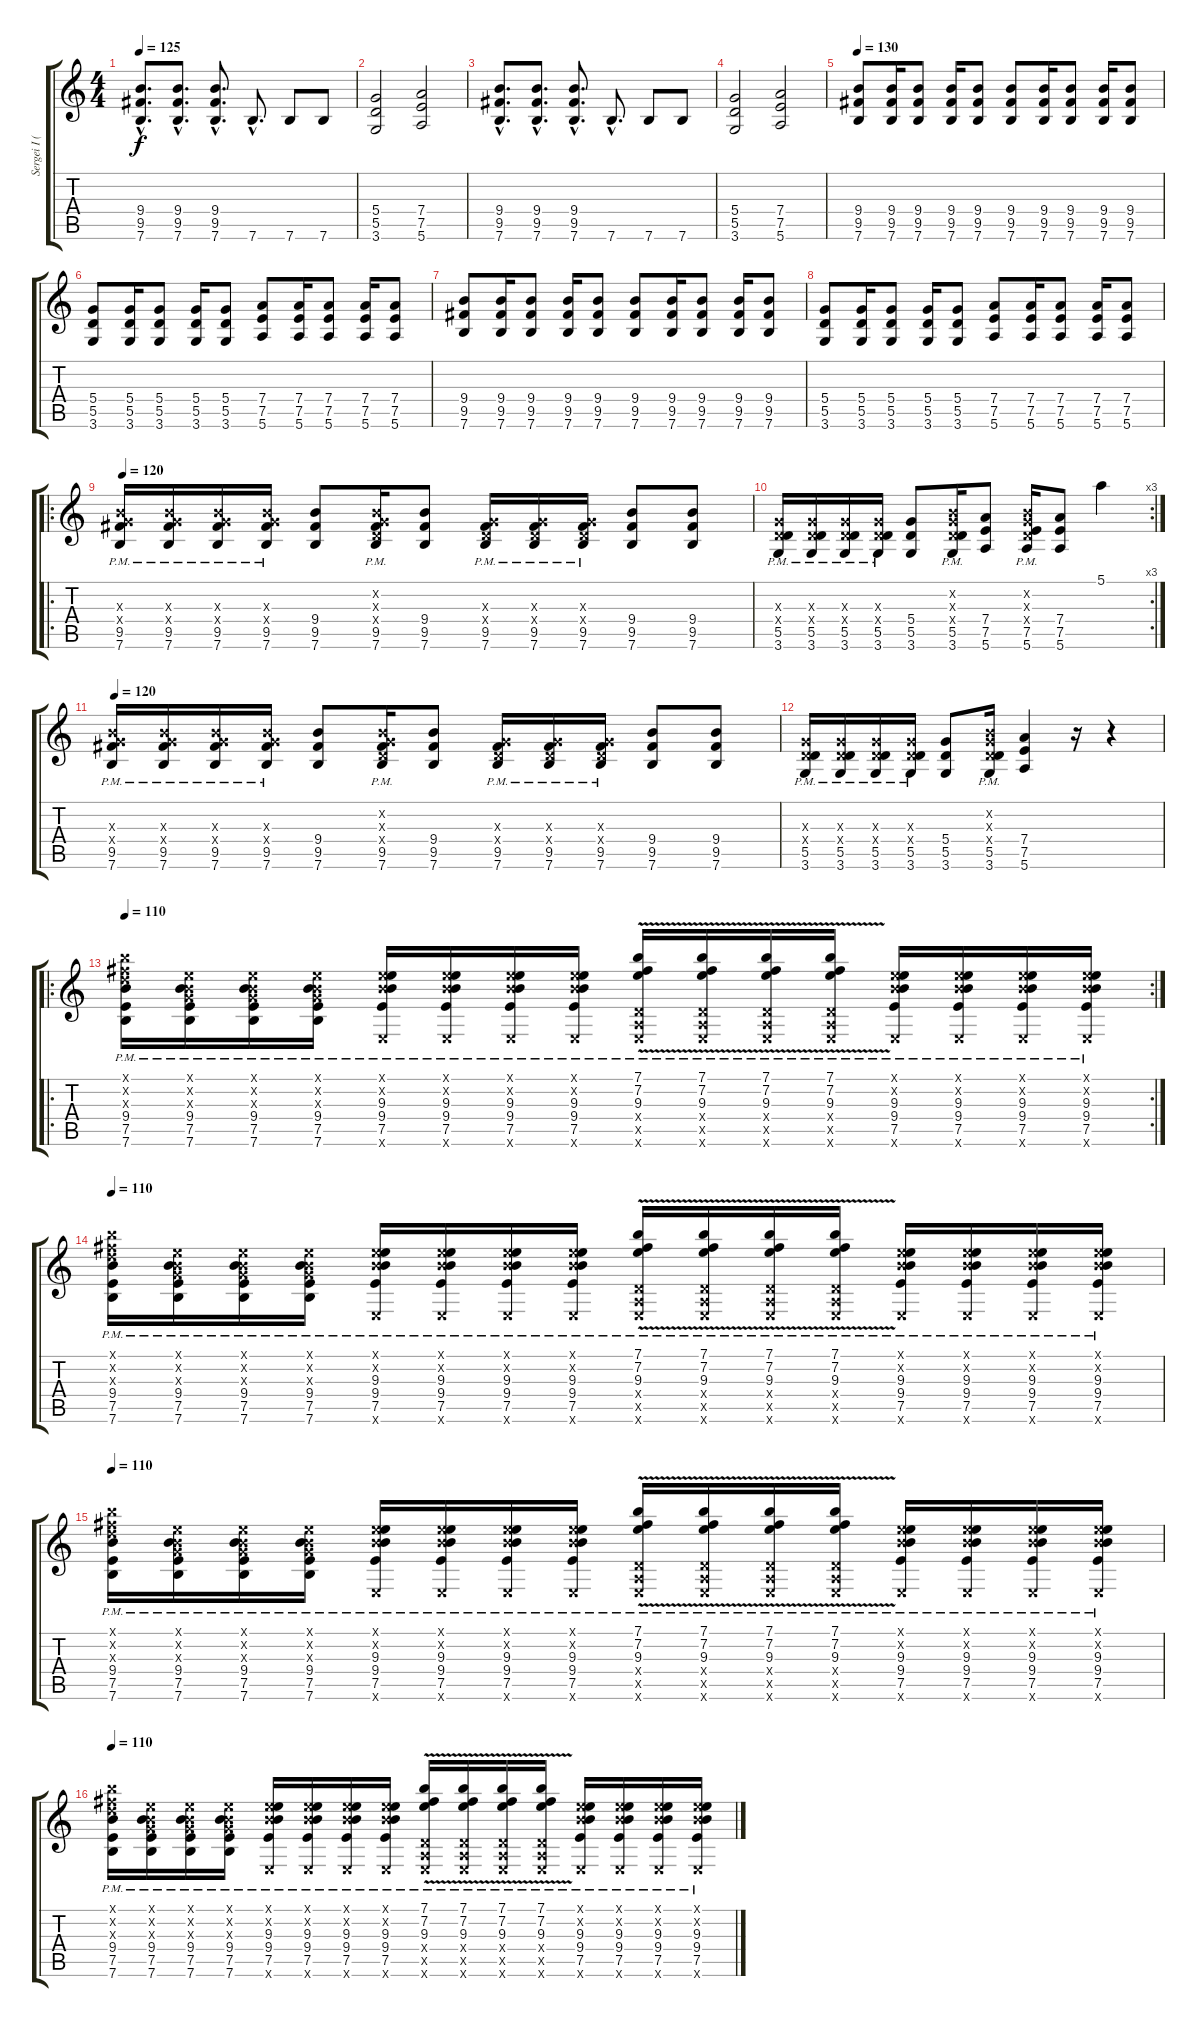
\track ("Sergei I (FOCUS-GUITAR)" "Sergei I (") {instrument distortionguitar}
\staff {score tabs}
\tuning (E4 B3 G3 D3 A2 E2) {hide}
\ts (4 4)
\tempo 125
\clef g2
\ks c
(9.4{hac} 9.5{hac} 7.6{hac}).8{d dy f} (9.4{hac} 9.5{hac} 7.6{hac}).8{d} (9.4{hac} 9.5{hac} 7.6{hac}).8{d} 7.6{hac}.8{d} 7.6.8 7.6.8 |
(5.4 5.5 3.6).2 (7.4 7.5 5.6).2 |
(9.4{hac} 9.5{hac} 7.6{hac}).8{d} (9.4{hac} 9.5{hac} 7.6{hac}).8{d} (9.4{hac} 9.5{hac} 7.6{hac}).8{d} 7.6{hac}.8{d} 7.6.8 7.6.8 |
(5.4 5.5 3.6).2 (7.4 7.5 5.6).2 |
\tempo 130
(9.4 9.5 7.6).8 (9.4 9.5 7.6).16 (9.4 9.5 7.6).8 (9.4 9.5 7.6).16 (9.4 9.5 7.6).8 (9.4 9.5 7.6).8 (9.4 9.5 7.6).16 (9.4 9.5 7.6).8 (9.4 9.5 7.6).16 (9.4 9.5 7.6).8 |
(5.4 5.5 3.6).8 (5.4 5.5 3.6).16 (5.4 5.5 3.6).8 (5.4 5.5 3.6).16 (5.4 5.5 3.6).8 (7.4 7.5 5.6).8 (7.4 7.5 5.6).16 (7.4 7.5 5.6).8 (7.4 7.5 5.6).16 (7.4 7.5 5.6).8 |
(9.4 9.5 7.6).8 (9.4 9.5 7.6).16 (9.4 9.5 7.6).8 (9.4 9.5 7.6).16 (9.4 9.5 7.6).8 (9.4 9.5 7.6).8 (9.4 9.5 7.6).16 (9.4 9.5 7.6).8 (9.4 9.5 7.6).16 (9.4 9.5 7.6).8 |
(5.4 5.5 3.6).8 (5.4 5.5 3.6).16 (5.4 5.5 3.6).8 (5.4 5.5 3.6).16 (5.4 5.5 3.6).8 (7.4 7.5 5.6).8 (7.4 7.5 5.6).16 (7.4 7.5 5.6).8 (7.4 7.5 5.6).16 (7.4 7.5 5.6).8 |
\ro
\tempo 120
(0.3{x} 9.4{x} 9.5{pm} 7.6{pm}).16 (0.3{x} 9.4{x} 9.5{pm} 7.6{pm}).16 (0.3{x} 9.4{x} 9.5{pm} 7.6{pm}).16 (0.3{x} 9.4{x} 9.5{pm} 7.6{pm}).16 (9.4 9.5 7.6).8 (0.2{x} 0.3{x} 0.4{x} 9.5{pm} 7.6{pm}).16 (9.4 9.5 7.6).8 (0.3{x} 0.4{x} 9.5{pm} 7.6{pm}).16 (0.3{x} 0.4{x} 9.5{pm} 7.6{pm}).16 (0.3{x} 0.4{x} 9.5{pm} 7.6{pm}).16 (9.4 9.5 7.6).8 (9.4 9.5 7.6).8 |
\rc 3
(0.3{x} 0.4{x} 5.5{pm} 3.6{pm}).16 (0.3{x} 0.4{x} 5.5{pm} 3.6{pm}).16 (0.3{x} 0.4{x} 5.5{pm} 3.6{pm}).16 (0.3{x} 0.4{x} 5.5{pm} 3.6{pm}).16 (5.4 5.5 3.6).8 (0.2{x} 0.3{x} 0.4{x} 5.5{pm} 3.6{pm}).16 (7.4 7.5 5.6).8 (0.2{x} 0.3{x} 0.4{x} 7.5{pm} 5.6{pm}).16 (7.4 7.5 5.6).8 5.1.4 |
\tempo 120
(0.3{x} 9.4{x} 9.5{pm} 7.6{pm}).16 (0.3{x} 9.4{x} 9.5{pm} 7.6{pm}).16 (0.3{x} 9.4{x} 9.5{pm} 7.6{pm}).16 (0.3{x} 9.4{x} 9.5{pm} 7.6{pm}).16 (9.4 9.5 7.6).8 (0.2{x} 0.3{x} 0.4{x} 9.5{pm} 7.6{pm}).16 (9.4 9.5 7.6).8 (0.3{x} 0.4{x} 9.5{pm} 7.6{pm}).16 (0.3{x} 0.4{x} 9.5{pm} 7.6{pm}).16 (0.3{x} 0.4{x} 9.5{pm} 7.6{pm}).16 (9.4 9.5 7.6).8 (9.4 9.5 7.6).8 |
(0.3{x} 0.4{x} 5.5{pm} 3.6{pm}).16 (0.3{x} 0.4{x} 5.5{pm} 3.6{pm}).16 (0.3{x} 0.4{x} 5.5{pm} 3.6{pm}).16 (0.3{x} 0.4{x} 5.5{pm} 3.6{pm}).16 (5.4 5.5 3.6).8 (0.2{x} 0.3{x} 0.4{x} 5.5{pm} 3.6{pm}).16 (7.4 7.5 5.6).4 r.16 r.4 |
\ro
\rc 2
\tempo 110
(7.1{x} 7.2{x} 7.3{x} 9.4{pm} 7.5{pm} 7.6{pm}).16 (0.1{x} 0.2{x} 0.3{x} 9.4{pm} 7.5 7.6).16 (0.1{x} 0.2{x} 0.3{x} 9.4{pm} 7.5{pm} 7.6{pm}).16 (0.1{x} 0.2{x} 0.3{x} 9.4{pm} 7.5{pm} 7.6{pm}).16 (0.1{x} 0.2{x} 9.3{pm} 9.4{pm} 7.5{pm} 0.6{x}).16 (0.1{x} 0.2{x} 9.3{pm} 9.4{pm} 7.5{pm} 0.6{x}).16 (0.1{x} 0.2{x} 9.3{pm} 9.4{pm} 7.5{pm} 0.6{x}).16 (0.1{x} 0.2{x} 9.3{pm} 9.4{pm} 7.5{pm} 0.6{x}).16 (7.1{v} 7.2{pm} 9.3{pm} 0.4{x} 0.5{x} 0.6{x}).16 (7.1{v} 7.2{pm} 9.3{pm} 0.4{x} 0.5{x} 0.6{x}).16 (7.1{v} 7.2{pm} 9.3{pm} 0.4{x} 0.5{x} 0.6{x}).16 (7.1{v} 7.2{pm} 9.3{pm} 0.4{x} 0.5{x} 0.6{x}).16 (0.1{x} 0.2{x} 9.3{pm} 9.4{pm} 7.5{pm} 0.6{x}).16 (0.1{x} 0.2{x} 9.3{pm} 9.4{pm} 7.5{pm} 0.6{x}).16 (0.1{x} 0.2{x} 9.3{pm} 9.4{pm} 7.5{pm} 0.6{x}).16 (0.1{x} 0.2{x} 9.3{pm} 9.4{pm} 7.5{pm} 0.6{x}).16 |
\tempo 110
(7.1{x} 7.2{x} 7.3{x} 9.4{pm} 7.5{pm} 7.6{pm}).16 (0.1{x} 0.2{x} 0.3{x} 9.4{pm} 7.5 7.6).16 (0.1{x} 0.2{x} 0.3{x} 9.4{pm} 7.5{pm} 7.6{pm}).16 (0.1{x} 0.2{x} 0.3{x} 9.4{pm} 7.5{pm} 7.6{pm}).16 (0.1{x} 0.2{x} 9.3{pm} 9.4{pm} 7.5{pm} 0.6{x}).16 (0.1{x} 0.2{x} 9.3{pm} 9.4{pm} 7.5{pm} 0.6{x}).16 (0.1{x} 0.2{x} 9.3{pm} 9.4{pm} 7.5{pm} 0.6{x}).16 (0.1{x} 0.2{x} 9.3{pm} 9.4{pm} 7.5{pm} 0.6{x}).16 (7.1{v} 7.2{pm} 9.3{pm} 0.4{x} 0.5{x} 0.6{x}).16 (7.1{v} 7.2{pm} 9.3{pm} 0.4{x} 0.5{x} 0.6{x}).16 (7.1{v} 7.2{pm} 9.3{pm} 0.4{x} 0.5{x} 0.6{x}).16 (7.1{v} 7.2{pm} 9.3{pm} 0.4{x} 0.5{x} 0.6{x}).16 (0.1{x} 0.2{x} 9.3{pm} 9.4{pm} 7.5{pm} 0.6{x}).16 (0.1{x} 0.2{x} 9.3{pm} 9.4{pm} 7.5{pm} 0.6{x}).16 (0.1{x} 0.2{x} 9.3{pm} 9.4{pm} 7.5{pm} 0.6{x}).16 (0.1{x} 0.2{x} 9.3{pm} 9.4{pm} 7.5{pm} 0.6{x}).16 |
\tempo 110
(7.1{x} 7.2{x} 7.3{x} 9.4{pm} 7.5{pm} 7.6{pm}).16 (0.1{x} 0.2{x} 0.3{x} 9.4{pm} 7.5 7.6).16 (0.1{x} 0.2{x} 0.3{x} 9.4{pm} 7.5{pm} 7.6{pm}).16 (0.1{x} 0.2{x} 0.3{x} 9.4{pm} 7.5{pm} 7.6{pm}).16 (0.1{x} 0.2{x} 9.3{pm} 9.4{pm} 7.5{pm} 0.6{x}).16 (0.1{x} 0.2{x} 9.3{pm} 9.4{pm} 7.5{pm} 0.6{x}).16 (0.1{x} 0.2{x} 9.3{pm} 9.4{pm} 7.5{pm} 0.6{x}).16 (0.1{x} 0.2{x} 9.3{pm} 9.4{pm} 7.5{pm} 0.6{x}).16 (7.1{v} 7.2{pm} 9.3{pm} 0.4{x} 0.5{x} 0.6{x}).16 (7.1{v} 7.2{pm} 9.3{pm} 0.4{x} 0.5{x} 0.6{x}).16 (7.1{v} 7.2{pm} 9.3{pm} 0.4{x} 0.5{x} 0.6{x}).16 (7.1{v} 7.2{pm} 9.3{pm} 0.4{x} 0.5{x} 0.6{x}).16 (0.1{x} 0.2{x} 9.3{pm} 9.4{pm} 7.5{pm} 0.6{x}).16 (0.1{x} 0.2{x} 9.3{pm} 9.4{pm} 7.5{pm} 0.6{x}).16 (0.1{x} 0.2{x} 9.3{pm} 9.4{pm} 7.5{pm} 0.6{x}).16 (0.1{x} 0.2{x} 9.3{pm} 9.4{pm} 7.5{pm} 0.6{x}).16 |
\tempo 110
(7.1{x} 7.2{x} 7.3{x} 9.4{pm} 7.5{pm} 7.6{pm}).16 (0.1{x} 0.2{x} 0.3{x} 9.4{pm} 7.5 7.6).16 (0.1{x} 0.2{x} 0.3{x} 9.4{pm} 7.5{pm} 7.6{pm}).16 (0.1{x} 0.2{x} 0.3{x} 9.4{pm} 7.5{pm} 7.6{pm}).16 (0.1{x} 0.2{x} 9.3{pm} 9.4{pm} 7.5{pm} 0.6{x}).16 (0.1{x} 0.2{x} 9.3{pm} 9.4{pm} 7.5{pm} 0.6{x}).16 (0.1{x} 0.2{x} 9.3{pm} 9.4{pm} 7.5{pm} 0.6{x}).16 (0.1{x} 0.2{x} 9.3{pm} 9.4{pm} 7.5{pm} 0.6{x}).16 (7.1{v} 7.2{pm} 9.3{pm} 0.4{x} 0.5{x} 0.6{x}).16 (7.1{v} 7.2{pm} 9.3{pm} 0.4{x} 0.5{x} 0.6{x}).16 (7.1{v} 7.2{pm} 9.3{pm} 0.4{x} 0.5{x} 0.6{x}).16 (7.1{v} 7.2{pm} 9.3{pm} 0.4{x} 0.5{x} 0.6{x}).16 (0.1{x} 0.2{x} 9.3{pm} 9.4{pm} 7.5{pm} 0.6{x}).16 (0.1{x} 0.2{x} 9.3{pm} 9.4{pm} 7.5{pm} 0.6{x}).16 (0.1{x} 0.2{x} 9.3{pm} 9.4{pm} 7.5{pm} 0.6{x}).16 (0.1{x} 0.2{x} 9.3{pm} 9.4{pm} 7.5{pm} 0.6{x}).16
